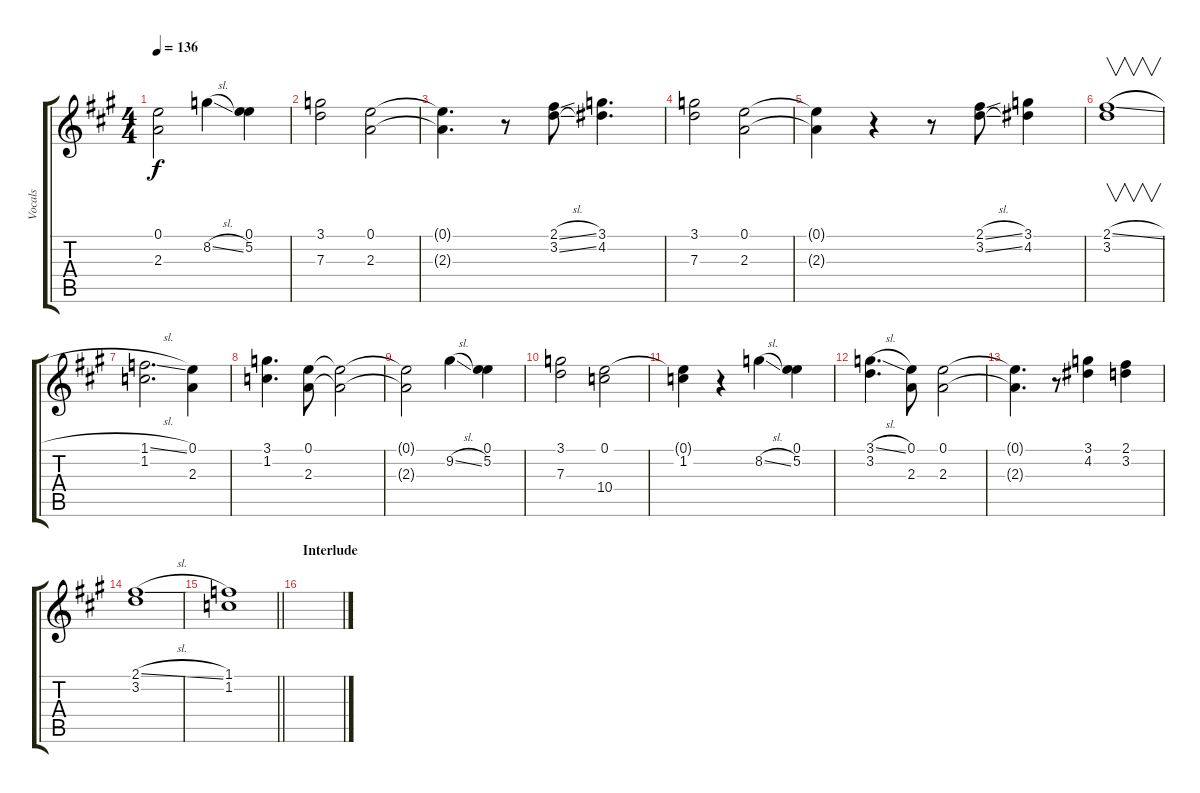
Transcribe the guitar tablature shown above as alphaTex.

\track ("Vocals" "Vocals") {instrument acousticguitarsteel}
\staff {score tabs}
\tuning (E4 B3 G3 D3 A2 E2) {hide}
\ts (4 4)
\tempo 136
\clef g2
\ks a
(0.1{t} 2.3{t}).2{dy f} 8.2{sl}.4 (0.1 5.2).4 |
(3.1 7.3).2 (0.1 2.3).2 |
(0.1{t} 2.3{t}).4{d} r.8 (2.1{sl} 3.2{sl}).8 (3.1 4.2).4{d} |
(3.1 7.3).2 (0.1 2.3).2 |
(0.1{t} 2.3{t}).4 r.4 r.8 (2.1{sl} 3.2{sl}).8 (3.1 4.2).4 |
(2.1{sl} 3.2).1{v} |
(1.1{sl} 1.2).2{d} (0.1 2.3).4 |
(3.1 1.2).4{d} (0.1 2.3).8 (0.1{t} 2.3{t}).2 |
(0.1{t} 2.3{t}).2 9.2{sl}.4 (0.1 5.2).4 |
(3.1 7.3).2 (0.1 10.4).2 |
(0.1{t} 1.2).4 r.4 8.2{sl}.4 (0.1 5.2).4 |
(3.1{sl} 3.2).4{d} (0.1 2.3).8 (0.1 2.3).2 |
(0.1{t} 2.3{t}).4{d} r.8 (3.1 4.2).4 (2.1 3.2).4 |
(2.1{sl} 3.2).1 |
\barLineRight lightlight
(1.1 1.2).1 |
\section ("" "Interlude")
